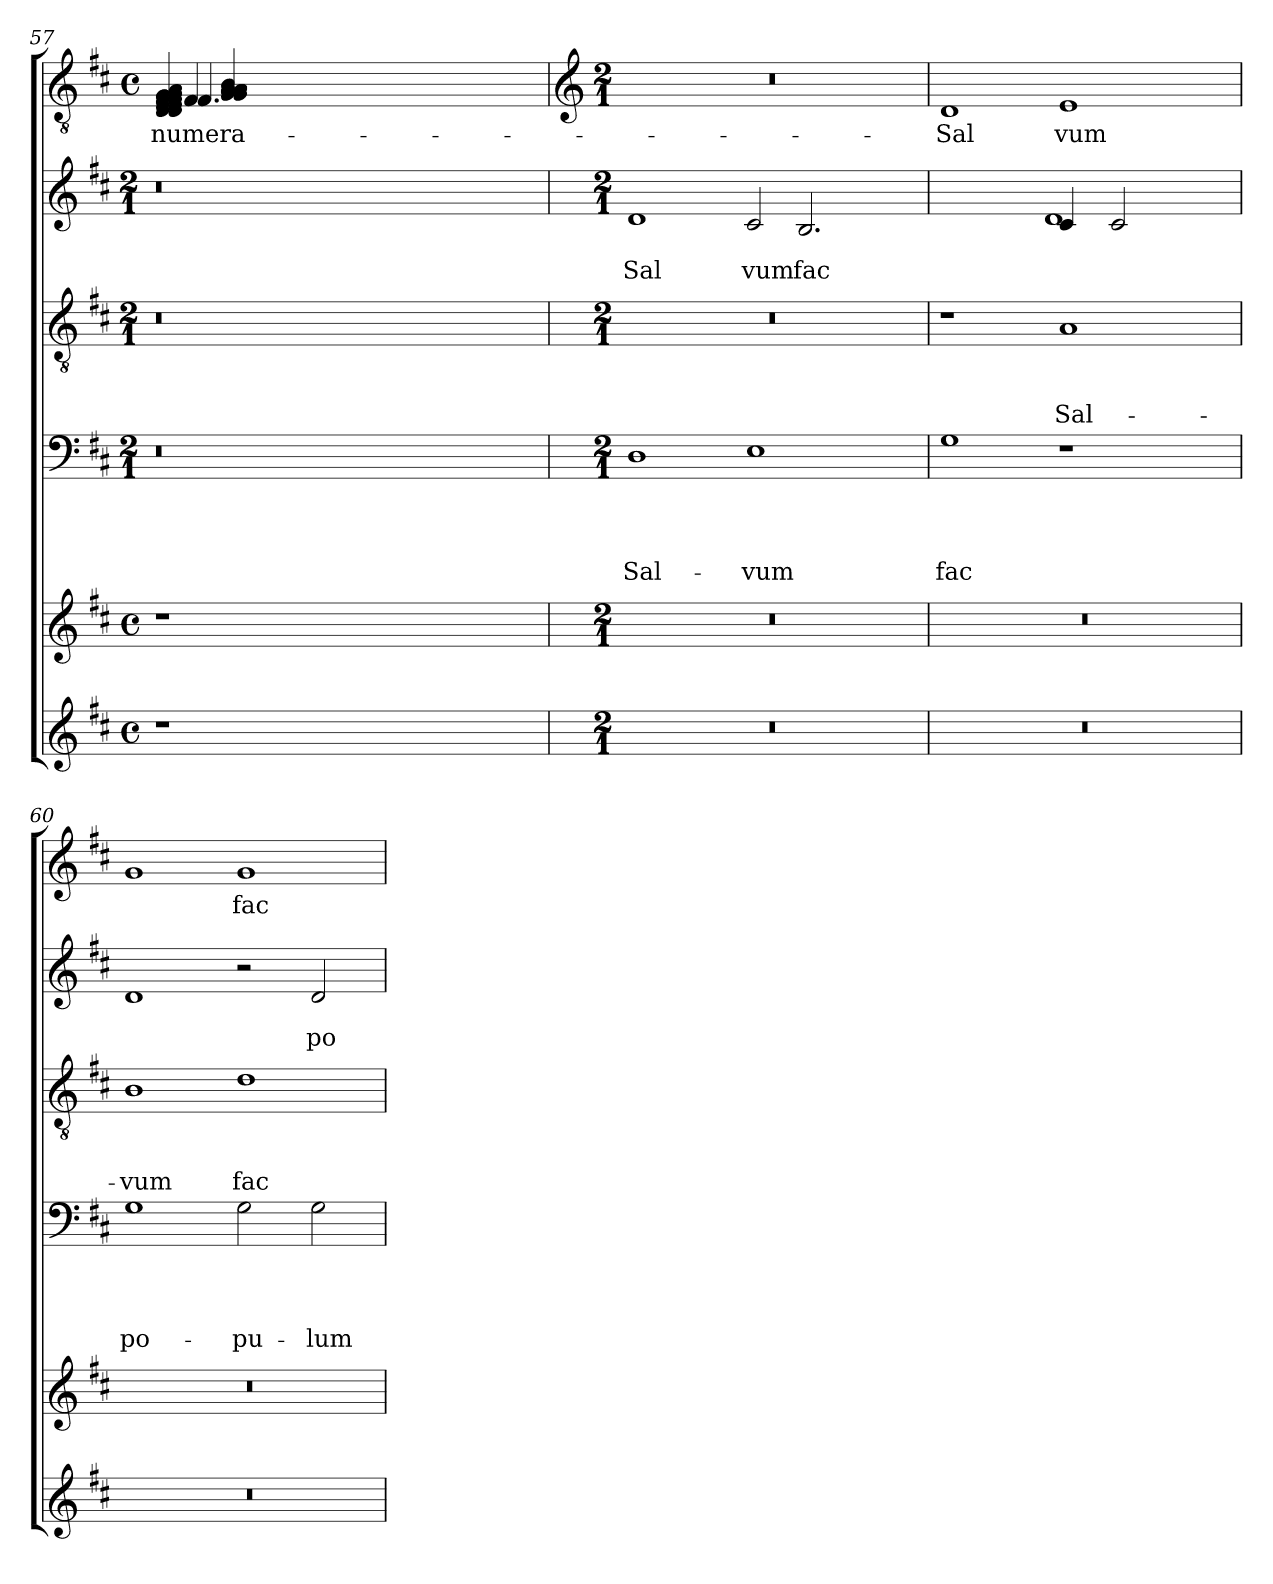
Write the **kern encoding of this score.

**kern	**kern	**kern	**text	**text	**text	**text	**kern	**text	**text	**text	**kern	**text	**text	**kern	**text
*part6	*part5	*part4	*part4	*part4	*part4	*part4	*part3	*part3	*part3	*part3	*part2	*part2	*part2	*part1	*part1
*staff6	*staff5	*staff4	*staff4	*staff4	*staff4	*staff4	*staff3	*staff3	*staff3	*staff3	*staff2	*staff2	*staff2	*staff1	*staff1
!!LO:LB:g=z
*clefG2	*clefG2	*clefF4	*	*	*	*	*clefGv2	*	*	*	*clefG2	*	*	*clefGv2	*
*k[f#c#]	*k[f#c#]	*k[f#c#]	*	*	*	*	*k[f#c#]	*	*	*	*k[f#c#]	*	*	*k[f#c#]	*
*D:	*D:	*D:	*	*	*	*	*D:	*	*	*	*D:	*	*	*D:	*
*M4/4	*M4/4	*M2/1	*	*	*	*	*M2/1	*	*	*	*M2/1	*	*	*M4/4	*
*met(c)	*met(c)	*	*	*	*	*	*	*	*	*	*	*	*	*met(c)	*
=57	=57	=57	=57	=57	=57	=57	=57	=57	=57	=57	=57	=57	=57	=57	=57
!	!	!	!	!	!	!	!	!	!	!	!	!	!	!	!LO:LY:b
*	*	*	*	*	*	*	*	*	*	*	*	*	*	*^	*
*	*	*	*	*	*	*	*	*	*	*	*	*	*	*	*^	*
!	!	!	!	!	!	!	!	!	!	!	!	!	!	!	!	!	!LO:LY:b
*	*	*	*	*	*	*	*	*	*	*	*	*	*	*	*	*^	*
!	!	!	!	!	!	!	!	!	!	!	!	!	!	!	!	!	!	!LO:LY:b
1r	1r	0r	.	.	.	.	0r	.	.	.	0r	.	.	(<4D/ 4D/ 4E/ 4E/ 4F#/ 4F#/ 4F#/ 4G/ 4G/ 4G/ 4G/ 4A/	4F#/	4.F#/	4G/ 4G/ 4A/ 4A/ 4A/ 4A/ 4A/ 4A/ 4B/	numera-
.	.	.	.	.	.	.	.	.	.	.	.	.	.	1ryy	1ryy	.	1ryy	.
.	.	.	.	.	.	.	.	.	.	.	.	.	.	.	.	1ryy	.	.
1ryy	1ryy	.	.	.	.	.	.	.	.	.	.	.	.	.	.	.	.	.
.	.	.	.	.	.	.	.	.	.	.	.	.	.	2ryy	2ryy	.	2ryy	.
.	.	.	.	.	.	.	.	.	.	.	.	.	.	.	.	2ryy	.	.
.	.	.	.	.	.	.	.	.	.	.	.	.	.	8ryy	8ryy	.	8ryy	.
.	.	.	.	.	.	.	.	.	.	.	.	.	.	8ryy	8ryy	8ryy	8ryy	.
*	*	*	*	*	*	*	*	*	*	*	*	*	*	*v	*v	*v	*v	*
!!LO:LB:g=z
=58	=58	=58	=58	=58	=58	=58	=58	=58	=58	=58	=58	=58	=58	=58	=58
*	*	*	*	*	*	*	*	*	*	*	*	*	*	*clefG2	*
*M2/1	*M2/1	*M2/1	*	*	*	*	*M2/1	*	*	*	*M2/1	*	*	*M2/1	*
*	*	*	*	*	*	*	*	*	*	*	*	*	*	*^	*
*	*	*	*	*	*	*	*	*	*	*	*	*	*	*	*^	*
*	*	*	*	*	*	*	*	*	*	*	*	*	*	*	*	*^	*
!	!	!	!	!	!	!LO:LY:b	!	!	!	!	!	!	!LO:LY:b	!	!	!	!	!
*	*	*	*	*	*	*	*	*	*	*	*^	*	*	*v	*v	*v	*v	*
0r	0r	1D	.	.	.	Sal-	0r	.	.	.	1d	1ryy	.	Sal	0r	.
!	!	!	!	!	!	!LO:LY:b	!	!	!	!	!	!	!	!LO:LY:b	!	!
.	.	1E	.	.	.	-vum	.	.	.	.	2c#/	4ryy	.	vum	.	.
!	!	!	!	!	!	!	!	!	!	!	!	!	!	!LO:LY:b	!	!
.	.	.	.	.	.	.	.	.	.	.	.	2.B/	.	fac	.	.
.	.	.	.	.	.	.	.	.	.	.	2ryy	.	.	.	.	.
=59!	=59!	=59!	=59!	=59!	=59!	=59!	=59!	=59!	=59!	=59!	=59!	=59!	=59!	=59!	=59!	=59!
!	!	!	!	!	!	!LO:LY:b	!	!	!	!	!	!	!	!	!	!LO:LY:b
0r	0r	1G	.	.	.	fac	1r	.	.	.	1ryy	1ryy	.	.	1d	Sal
!	!	!	!	!	!	!	!	!	!	!LO:LY:b	!	!	!	!	!	!LO:LY:b
.	.	1r	.	.	.	.	1A	.	.	Sal-	4c#/	1d	.	.	1e	vum
.	.	.	.	.	.	.	.	.	.	.	2c#/	.	.	.	.	.
.	.	.	.	.	.	.	.	.	.	.	4ryy	.	.	.	.	.
*	*	*	*	*	*	*	*	*	*	*	*v	*v	*	*	*	*
=60!	=60!	=60!	=60!	=60!	=60!	=60!	=60!	=60!	=60!	=60!	=60!	=60!	=60!	=60!	=60!
!	!	!	!	!	!	!LO:LY:b	!	!	!	!LO:LY:b	!	!	!	!	!
0r	0r	1G	.	.	.	po-	1B	.	.	-vum	1d	.	.	1g	.
!	!	!	!	!	!	!LO:LY:b	!	!	!	!LO:LY:b	!	!	!	!	!LO:LY:b
.	.	2G\	.	.	.	-pu-	1d	.	.	fac	2r	.	.	1g	fac
!	!	!	!	!	!	!LO:LY:b	!	!	!	!	!	!	!LO:LY:b	!	!
.	.	2G\	.	.	.	-lum	.	.	.	.	2d/	.	po	.	.
=!	=!	=!	=!	=!	=!	=!	=!	=!	=!	=!	=!	=!	=!	=!	=!
*-	*-	*-	*-	*-	*-	*-	*-	*-	*-	*-	*-	*-	*-	*-	*-
